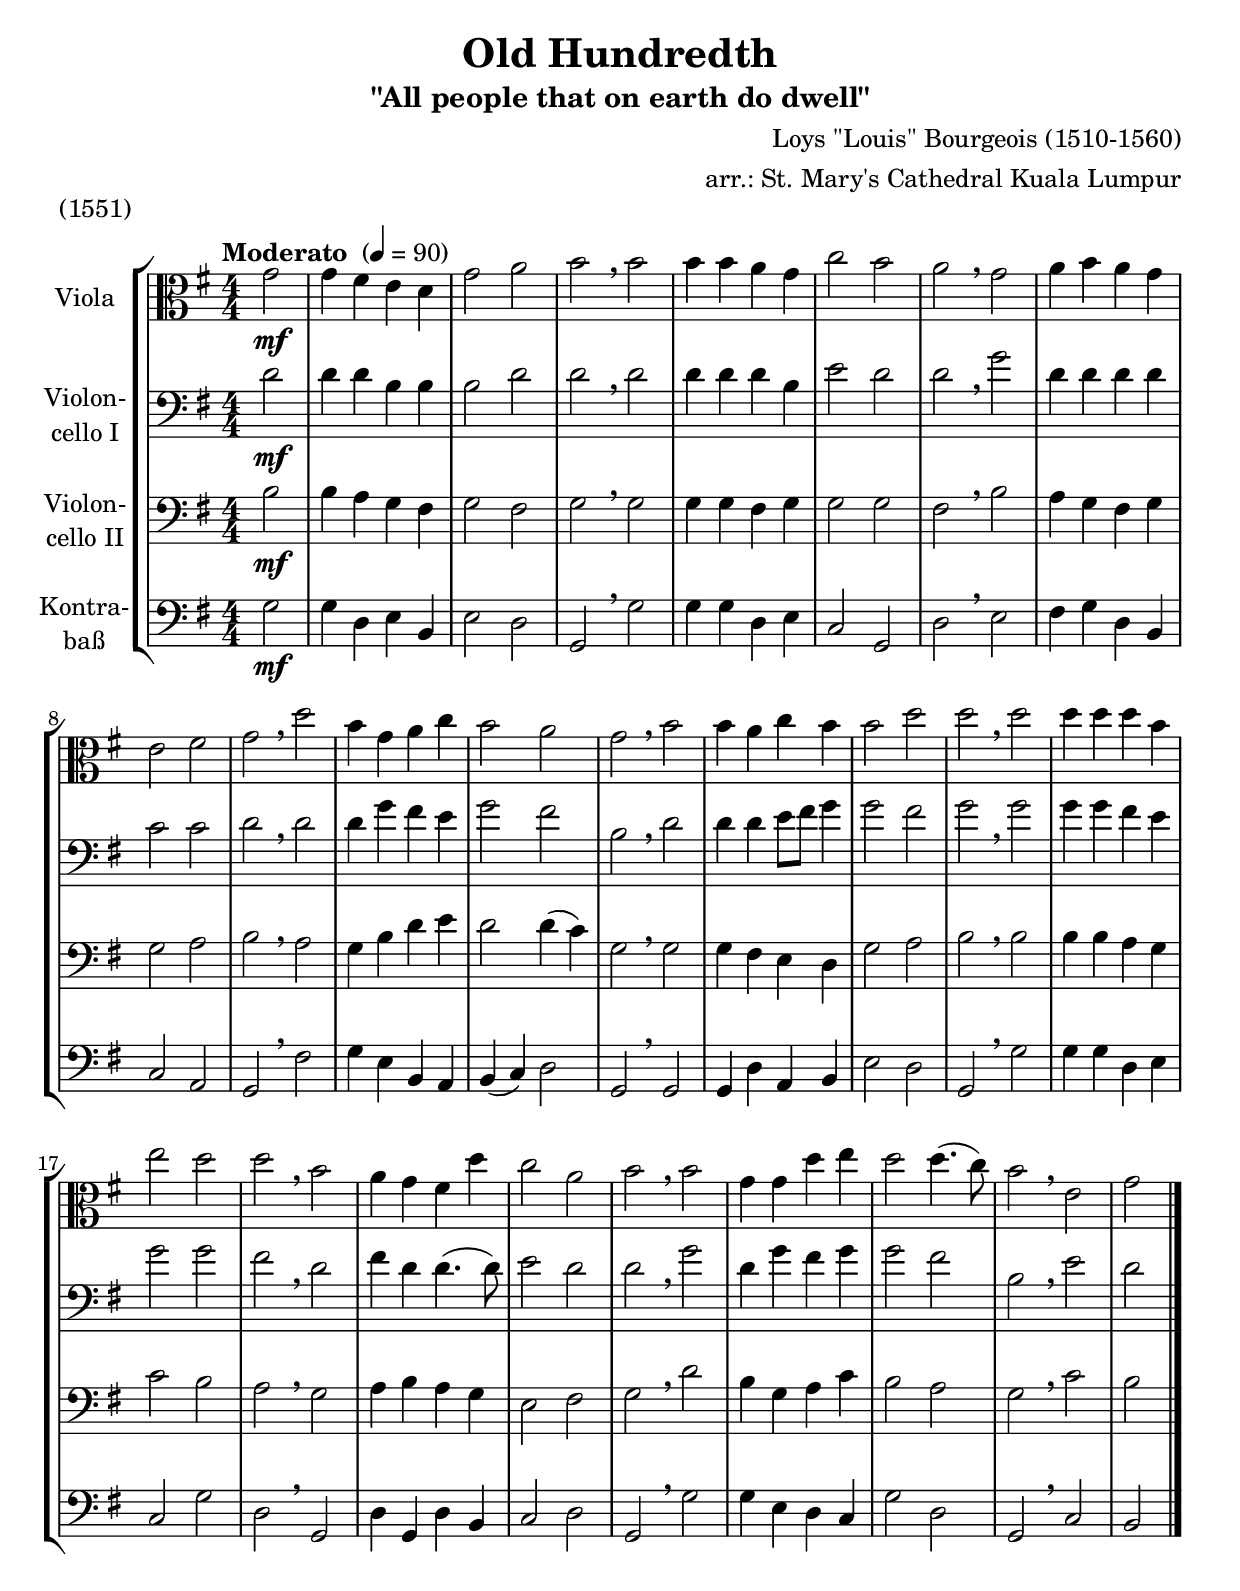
\version "2.16.2"
\include "deutsch.ly"
  
#(set-global-staff-size 22)

\header {
  title     = "Old Hundredth"
  subtitle  = "\"All people that on earth do dwell\""
  composer  = "Loys \"Louis\" Bourgeois (1510-1560)"
  arranger  = "arr.: St. Mary's Cathedral Kuala Lumpur"
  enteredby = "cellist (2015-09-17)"
  piece     = "(1551)"
}

voiceconsts = {
  \key g \major
  \clef "bass"
  \time 4/4
  \numericTimeSignature
  \compressFullBarRests
  \tempo "Moderato " 4=90
}

%minstr = "harpsichord"
mihi = "string ensemble 1"
%minstr = "accordion"
miba = "bassoon"
milo = "drawbar organ"

va = \relative c'' {
  \voiceconsts
  \clef "alto"

  \partial 2 g2\mf
  g4 fis e d
  g2 a
  h \breathe h
  h4 h a g
  c2 h
  a \breathe g

  a4 h a g
  e2 fis
  g \breathe d'
  h4 g a c
  h2 a
  g \breathe h

  h4 a c h
  h2 d
  d \breathe d
  d4 d d h
  e2 d
  d \breathe h

  a4 g fis d'
  c2 a
  h \breathe h
  g4 g d' e
  d2 d4.( c8)
  h2 \breathe e,
  g \bar "|."
}

vb = \relative c' {
  \voiceconsts

  \partial 2 d2\mf
  d4 d h h
  h2 d
  d \breathe d
  d4 d d h
  e2 d
  d \breathe g

  d4 d d d
  c2 c
  d \breathe d
  d4 g fis e
  g2 fis
  h, \breathe d

  d4 d e8 fis g4
  g2 fis
  g \breathe g
  g4 g fis e
  g2 g
  fis \breathe d

  fis4 d d4.( d8)
  e2 d
  d \breathe g
  d4 g fis g
  g2 fis
  h, \breathe e
  d \bar "|."
}

vc = \relative c' {
  \voiceconsts

  \partial 2 h2\mf
  h4 a g fis
  g2 fis
  g \breathe g
  g4 g fis g
  g2 g
  fis \breathe h

  a4 g fis g
  g2 a
  h \breathe a
  g4 h d e
  d2 d4( c)
  g2 \breathe g

  g4 fis e d
  g2 a
  h \breathe h
  h4 h a g
  c2 h
  a \breathe g

  a4 h a g
  e2 fis
  g \breathe d'
  h4 g a c
  h2 a
  g \breathe c
  h \bar "|."
}

vd = \relative c' {
  \voiceconsts

  \partial 2 g2\mf
  g4 d e h
  e2 d
  g, \breathe g'
  g4 g d e
  c2 g
  d' \breathe e
  
  fis4 g d h
  c2 a
  g \breathe fis'
  g4 e h a
  h( c) d2
  g, \breathe g

  g4 d' a h
  e2 d
  g, \breathe g'
  g4 g d e
  c2 g'
  d \breathe g,

  d'4 g, d' h
  c2 d
  g, \breathe g'
  g4 e d c
  g'2 d
  g, \breathe c

  h \bar "|."
}


music = \new StaffGroup <<
      \new Staff {
	\set Staff.midiInstrument = \mihi
	\set Staff.instrumentName = \markup \center-column { "Viola" }
	\transpose g g { \va }
      }

      \new Staff {
	\set Staff.midiInstrument = \miba
	\set Staff.instrumentName = \markup \center-column { "Violon-" "cello I" }
	\transpose g g { \vb }
      }

      \new Staff {
	\set Staff.midiInstrument = \miba
	\set Staff.instrumentName = \markup \center-column { "Violon-" "cello II" }
	\transpose g g { \vc }
      }

      \new Staff {
	\set Staff.midiInstrument = \milo
	\set Staff.instrumentName = \markup \center-column { "Kontra-" "baß" }
	\transpose g g { \vd }
      }
>>

\book {
  \score {
    \music
    \layout {}
  }

  \score {
    \unfoldRepeats \music

    \midi {
      \context {
        \Score
      }
    }
  }
}
